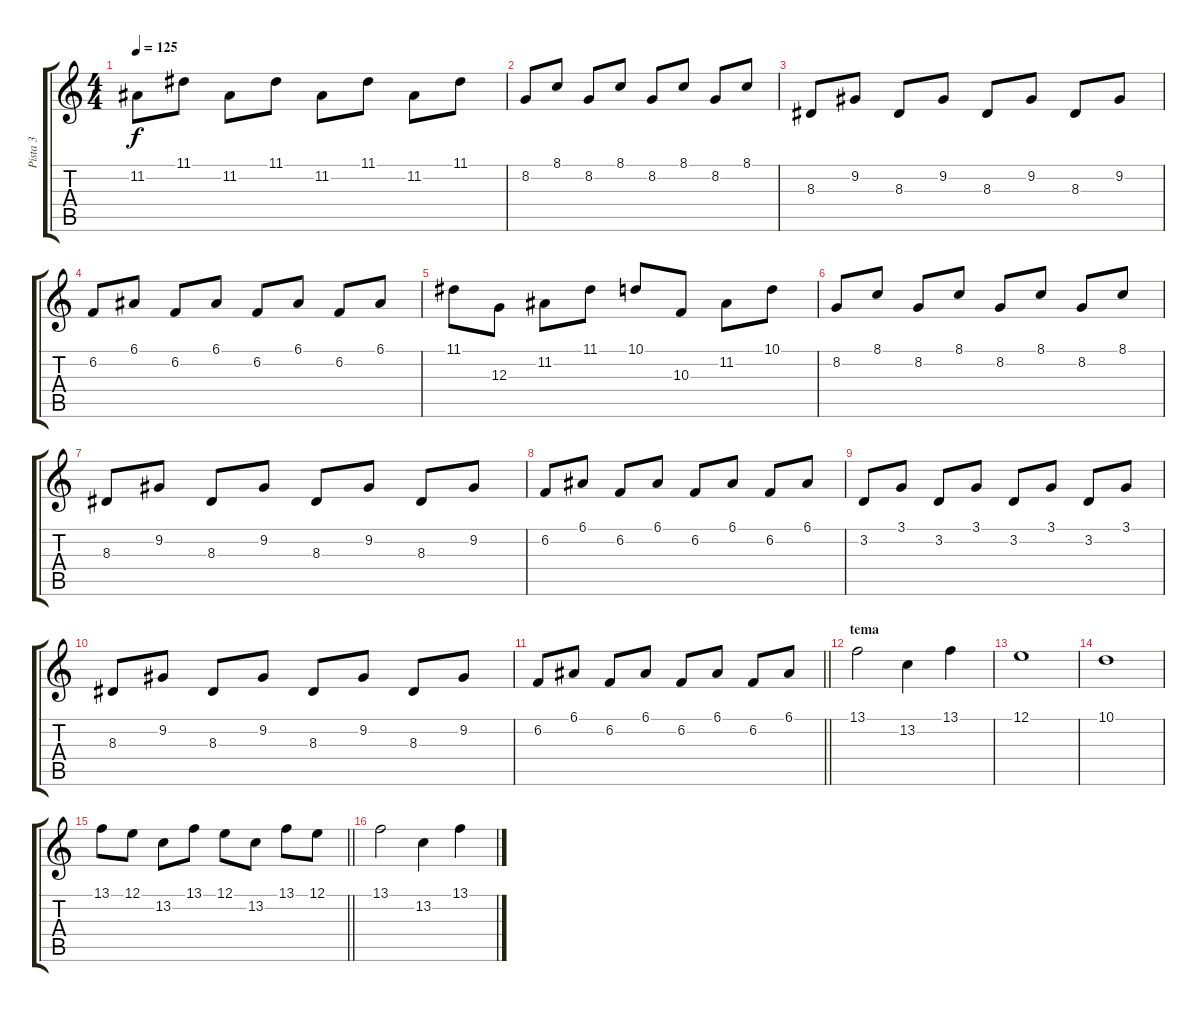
\track ("Pista 3" "Pista 3") {instrument pad1newage}
\staff {score tabs}
\tuning (E4 B3 G3 D3 A2 E2) {hide}
\ts (4 4)
\tempo 125
\clef g2
\ks c
11.2.8{dy f} 11.1.8 11.2.8 11.1.8 11.2.8 11.1.8 11.2.8 11.1.8 |
8.2.8 8.1.8 8.2.8 8.1.8 8.2.8 8.1.8 8.2.8 8.1.8 |
8.3.8 9.2.8 8.3.8 9.2.8 8.3.8 9.2.8 8.3.8 9.2.8 |
6.2.8 6.1.8 6.2.8 6.1.8 6.2.8 6.1.8 6.2.8 6.1.8 |
11.1.8{volume 14} 12.3.8 11.2.8 11.1.8 10.1.8 10.3.8 11.2.8 10.1.8 |
8.2.8{volume 11} 8.1.8 8.2.8 8.1.8 8.2.8 8.1.8 8.2.8 8.1.8 |
8.3.8 9.2.8 8.3.8 9.2.8 8.3.8 9.2.8 8.3.8 9.2.8 |
6.2.8 6.1.8 6.2.8 6.1.8 6.2.8 6.1.8 6.2.8 6.1.8 |
3.2.8 3.1.8 3.2.8 3.1.8 3.2.8 3.1.8 3.2.8 3.1.8 |
8.3.8 9.2.8 8.3.8 9.2.8 8.3.8 9.2.8 8.3.8 9.2.8 |
\barLineRight lightlight
6.2.8 6.1.8 6.2.8 6.1.8 6.2.8 6.1.8 6.2.8 6.1.8 |
\section ("" "tema")
13.1.2 13.2.4 13.1.4 |
12.1.1 |
10.1.1 |
\barLineRight lightlight
13.1.8{instrument pad1newage} 12.1.8 13.2.8 13.1.8 12.1.8 13.2.8 13.1.8 12.1.8 |
13.1.2 13.2.4 13.1.4
